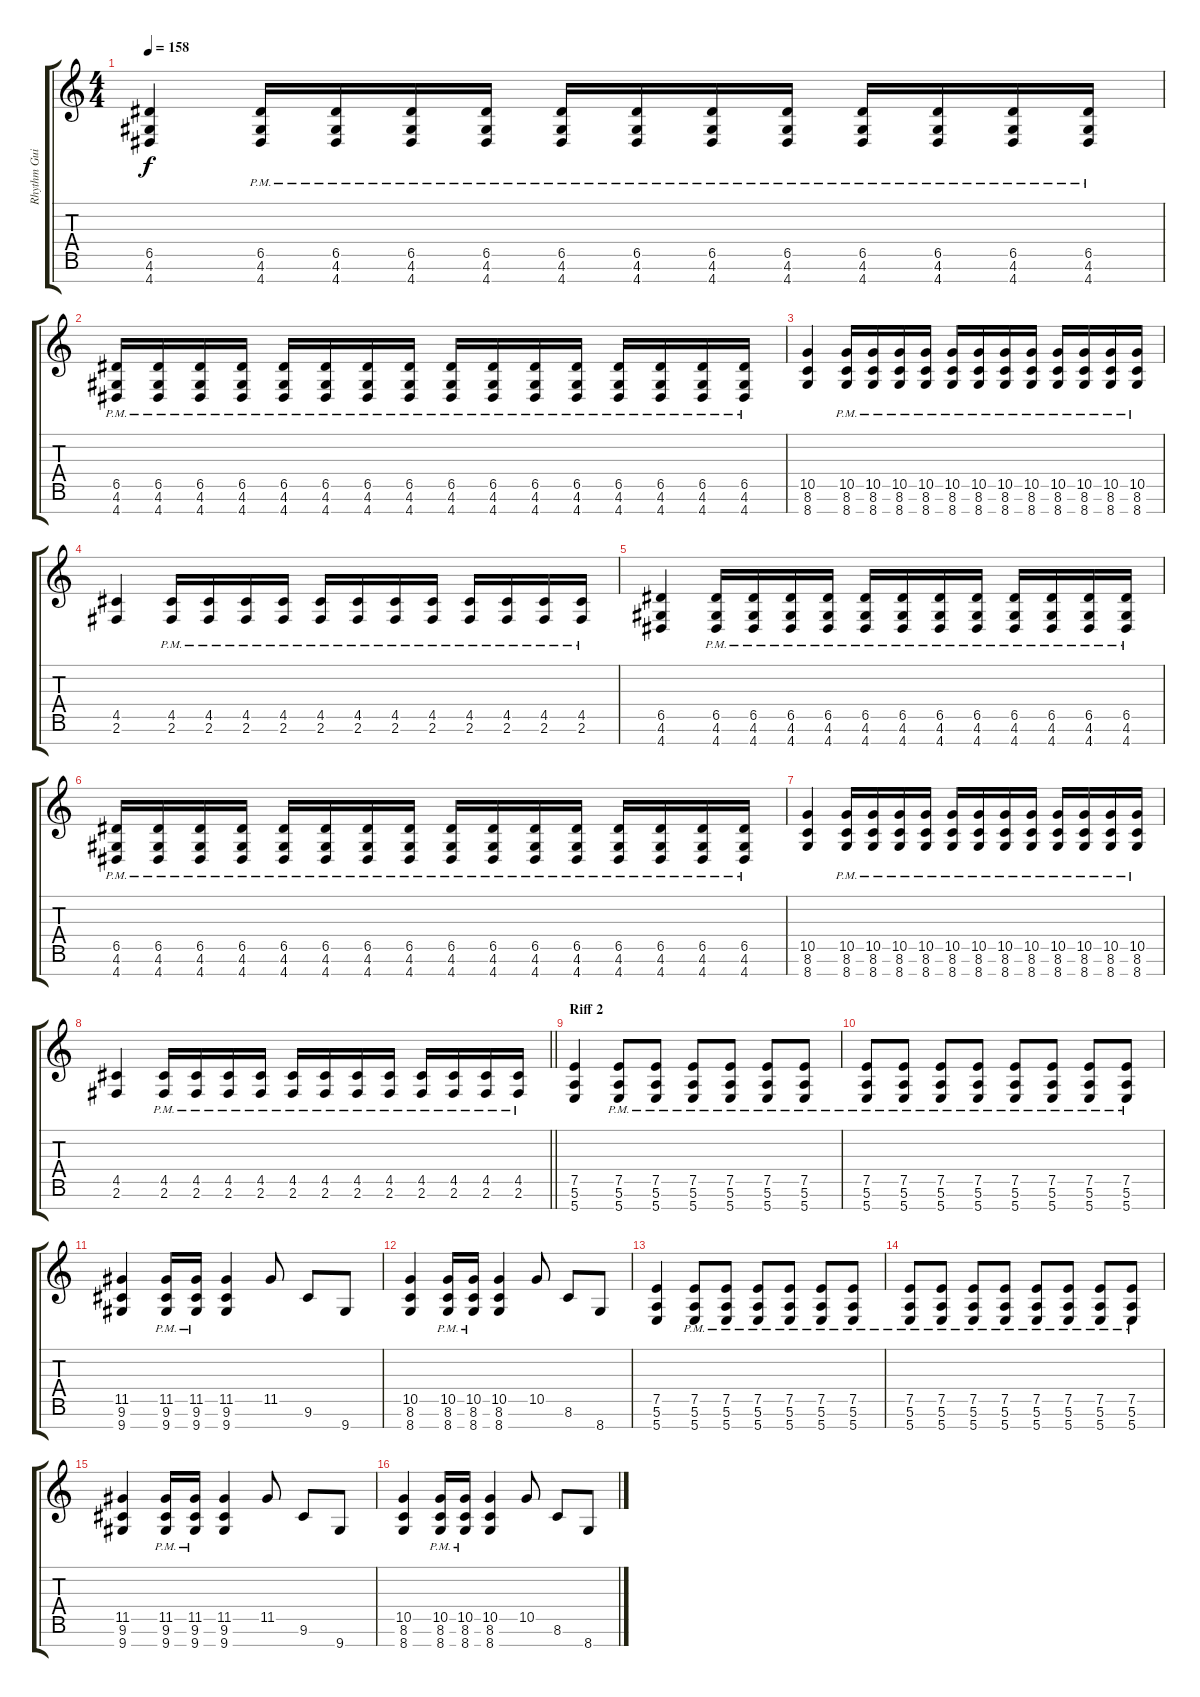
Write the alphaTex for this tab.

\track ("Rhythm Guitar 2" "Rhythm Gui") {instrument overdrivenguitar}
\staff {score tabs}
\tuning (E4 B3 G3 D3 A2 E2 B1) {hide}
\ts (4 4)
\tempo 158
\clef g2
\ks c
(6.5 4.6 4.7).4{dy f} (6.5{pm} 4.6{pm} 4.7{pm}).16 (6.5{pm} 4.6{pm} 4.7{pm}).16 (6.5{pm} 4.6{pm} 4.7{pm}).16 (6.5{pm} 4.6{pm} 4.7{pm}).16 (6.5{pm} 4.6{pm} 4.7{pm}).16 (6.5{pm} 4.6{pm} 4.7{pm}).16 (6.5{pm} 4.6{pm} 4.7{pm}).16 (6.5{pm} 4.6{pm} 4.7{pm}).16 (6.5{pm} 4.6{pm} 4.7{pm}).16 (6.5{pm} 4.6{pm} 4.7{pm}).16 (6.5{pm} 4.6{pm} 4.7{pm}).16 (6.5{pm} 4.6{pm} 4.7{pm}).16 |
(6.5{pm} 4.6{pm} 4.7{pm}).16 (6.5{pm} 4.6{pm} 4.7{pm}).16 (6.5{pm} 4.6{pm} 4.7{pm}).16 (6.5{pm} 4.6{pm} 4.7{pm}).16 (6.5{pm} 4.6{pm} 4.7{pm}).16 (6.5{pm} 4.6{pm} 4.7{pm}).16 (6.5{pm} 4.6{pm} 4.7{pm}).16 (6.5{pm} 4.6{pm} 4.7{pm}).16 (6.5{pm} 4.6{pm} 4.7{pm}).16 (6.5{pm} 4.6{pm} 4.7{pm}).16 (6.5{pm} 4.6{pm} 4.7{pm}).16 (6.5{pm} 4.6{pm} 4.7{pm}).16 (6.5{pm} 4.6{pm} 4.7{pm}).16 (6.5{pm} 4.6{pm} 4.7{pm}).16 (6.5{pm} 4.6{pm} 4.7{pm}).16 (6.5{pm} 4.6{pm} 4.7{pm}).16 |
(10.5 8.6 8.7).4 (10.5{pm} 8.6{pm} 8.7{pm}).16 (10.5{pm} 8.6{pm} 8.7{pm}).16 (10.5{pm} 8.6{pm} 8.7{pm}).16 (10.5{pm} 8.6{pm} 8.7{pm}).16 (10.5{pm} 8.6{pm} 8.7{pm}).16 (10.5{pm} 8.6{pm} 8.7{pm}).16 (10.5{pm} 8.6{pm} 8.7{pm}).16 (10.5{pm} 8.6{pm} 8.7{pm}).16 (10.5{pm} 8.6{pm} 8.7{pm}).16 (10.5{pm} 8.6{pm} 8.7{pm}).16 (10.5{pm} 8.6{pm} 8.7{pm}).16 (10.5{pm} 8.6{pm} 8.7{pm}).16 |
(4.5 2.6).4 (4.5{pm} 2.6{pm}).16 (4.5{pm} 2.6{pm}).16 (4.5{pm} 2.6{pm}).16 (4.5{pm} 2.6{pm}).16 (4.5{pm} 2.6{pm}).16 (4.5{pm} 2.6{pm}).16 (4.5{pm} 2.6{pm}).16 (4.5{pm} 2.6{pm}).16 (4.5{pm} 2.6{pm}).16 (4.5{pm} 2.6{pm}).16 (4.5{pm} 2.6{pm}).16 (4.5{pm} 2.6{pm}).16 |
(6.5 4.6 4.7).4 (6.5{pm} 4.6{pm} 4.7{pm}).16 (6.5{pm} 4.6{pm} 4.7{pm}).16 (6.5{pm} 4.6{pm} 4.7{pm}).16 (6.5{pm} 4.6{pm} 4.7{pm}).16 (6.5{pm} 4.6{pm} 4.7{pm}).16 (6.5{pm} 4.6{pm} 4.7{pm}).16 (6.5{pm} 4.6{pm} 4.7{pm}).16 (6.5{pm} 4.6{pm} 4.7{pm}).16 (6.5{pm} 4.6{pm} 4.7{pm}).16 (6.5{pm} 4.6{pm} 4.7{pm}).16 (6.5{pm} 4.6{pm} 4.7{pm}).16 (6.5{pm} 4.6{pm} 4.7{pm}).16 |
(6.5{pm} 4.6{pm} 4.7{pm}).16 (6.5{pm} 4.6{pm} 4.7{pm}).16 (6.5{pm} 4.6{pm} 4.7{pm}).16 (6.5{pm} 4.6{pm} 4.7{pm}).16 (6.5{pm} 4.6{pm} 4.7{pm}).16 (6.5{pm} 4.6{pm} 4.7{pm}).16 (6.5{pm} 4.6{pm} 4.7{pm}).16 (6.5{pm} 4.6{pm} 4.7{pm}).16 (6.5{pm} 4.6{pm} 4.7{pm}).16 (6.5{pm} 4.6{pm} 4.7{pm}).16 (6.5{pm} 4.6{pm} 4.7{pm}).16 (6.5{pm} 4.6{pm} 4.7{pm}).16 (6.5{pm} 4.6{pm} 4.7{pm}).16 (6.5{pm} 4.6{pm} 4.7{pm}).16 (6.5{pm} 4.6{pm} 4.7{pm}).16 (6.5{pm} 4.6{pm} 4.7{pm}).16 |
(10.5 8.6 8.7).4 (10.5{pm} 8.6{pm} 8.7{pm}).16 (10.5{pm} 8.6{pm} 8.7{pm}).16 (10.5{pm} 8.6{pm} 8.7{pm}).16 (10.5{pm} 8.6{pm} 8.7{pm}).16 (10.5{pm} 8.6{pm} 8.7{pm}).16 (10.5{pm} 8.6{pm} 8.7{pm}).16 (10.5{pm} 8.6{pm} 8.7{pm}).16 (10.5{pm} 8.6{pm} 8.7{pm}).16 (10.5{pm} 8.6{pm} 8.7{pm}).16 (10.5{pm} 8.6{pm} 8.7{pm}).16 (10.5{pm} 8.6{pm} 8.7{pm}).16 (10.5{pm} 8.6{pm} 8.7{pm}).16 |
\barLineRight lightlight
(4.5 2.6).4 (4.5{pm} 2.6{pm}).16 (4.5{pm} 2.6{pm}).16 (4.5{pm} 2.6{pm}).16 (4.5{pm} 2.6{pm}).16 (4.5{pm} 2.6{pm}).16 (4.5{pm} 2.6{pm}).16 (4.5{pm} 2.6{pm}).16 (4.5{pm} 2.6{pm}).16 (4.5{pm} 2.6{pm}).16 (4.5{pm} 2.6{pm}).16 (4.5{pm} 2.6{pm}).16 (4.5{pm} 2.6{pm}).16 |
\section ("" "Riff 2")
(7.5 5.6 5.7).4 (7.5{pm} 5.6{pm} 5.7{pm}).8 (7.5{pm} 5.6{pm} 5.7{pm}).8 (7.5{pm} 5.6{pm} 5.7{pm}).8 (7.5{pm} 5.6{pm} 5.7{pm}).8 (7.5{pm} 5.6{pm} 5.7{pm}).8 (7.5{pm} 5.6{pm} 5.7{pm}).8 |
(7.5{pm} 5.6{pm} 5.7{pm}).8 (7.5{pm} 5.6{pm} 5.7{pm}).8 (7.5{pm} 5.6{pm} 5.7{pm}).8 (7.5{pm} 5.6{pm} 5.7{pm}).8 (7.5{pm} 5.6{pm} 5.7{pm}).8 (7.5{pm} 5.6{pm} 5.7{pm}).8 (7.5{pm} 5.6{pm} 5.7{pm}).8 (7.5{pm} 5.6{pm} 5.7{pm}).8 |
(11.5 9.6 9.7).4 (11.5{pm} 9.6{pm} 9.7{pm}).16 (11.5{pm} 9.6{pm} 9.7{pm}).16 (11.5 9.6 9.7).4 11.5.8 9.6.8 9.7.8 |
(10.5 8.6 8.7).4 (10.5{pm} 8.6{pm} 8.7{pm}).16 (10.5{pm} 8.6{pm} 8.7{pm}).16 (10.5 8.6 8.7).4 10.5.8 8.6.8 8.7.8 |
(7.5 5.6 5.7).4 (7.5{pm} 5.6{pm} 5.7{pm}).8 (7.5{pm} 5.6{pm} 5.7{pm}).8 (7.5{pm} 5.6{pm} 5.7{pm}).8 (7.5{pm} 5.6{pm} 5.7{pm}).8 (7.5{pm} 5.6{pm} 5.7{pm}).8 (7.5{pm} 5.6{pm} 5.7{pm}).8 |
(7.5{pm} 5.6{pm} 5.7{pm}).8 (7.5{pm} 5.6{pm} 5.7{pm}).8 (7.5{pm} 5.6{pm} 5.7{pm}).8 (7.5{pm} 5.6{pm} 5.7{pm}).8 (7.5{pm} 5.6{pm} 5.7{pm}).8 (7.5{pm} 5.6{pm} 5.7{pm}).8 (7.5{pm} 5.6{pm} 5.7{pm}).8 (7.5{pm} 5.6{pm} 5.7{pm}).8 |
(11.5 9.6 9.7).4 (11.5{pm} 9.6{pm} 9.7{pm}).16 (11.5{pm} 9.6{pm} 9.7{pm}).16 (11.5 9.6 9.7).4 11.5.8 9.6.8 9.7.8 |
(10.5 8.6 8.7).4 (10.5{pm} 8.6{pm} 8.7{pm}).16 (10.5{pm} 8.6{pm} 8.7{pm}).16 (10.5 8.6 8.7).4 10.5.8 8.6.8 8.7.8
